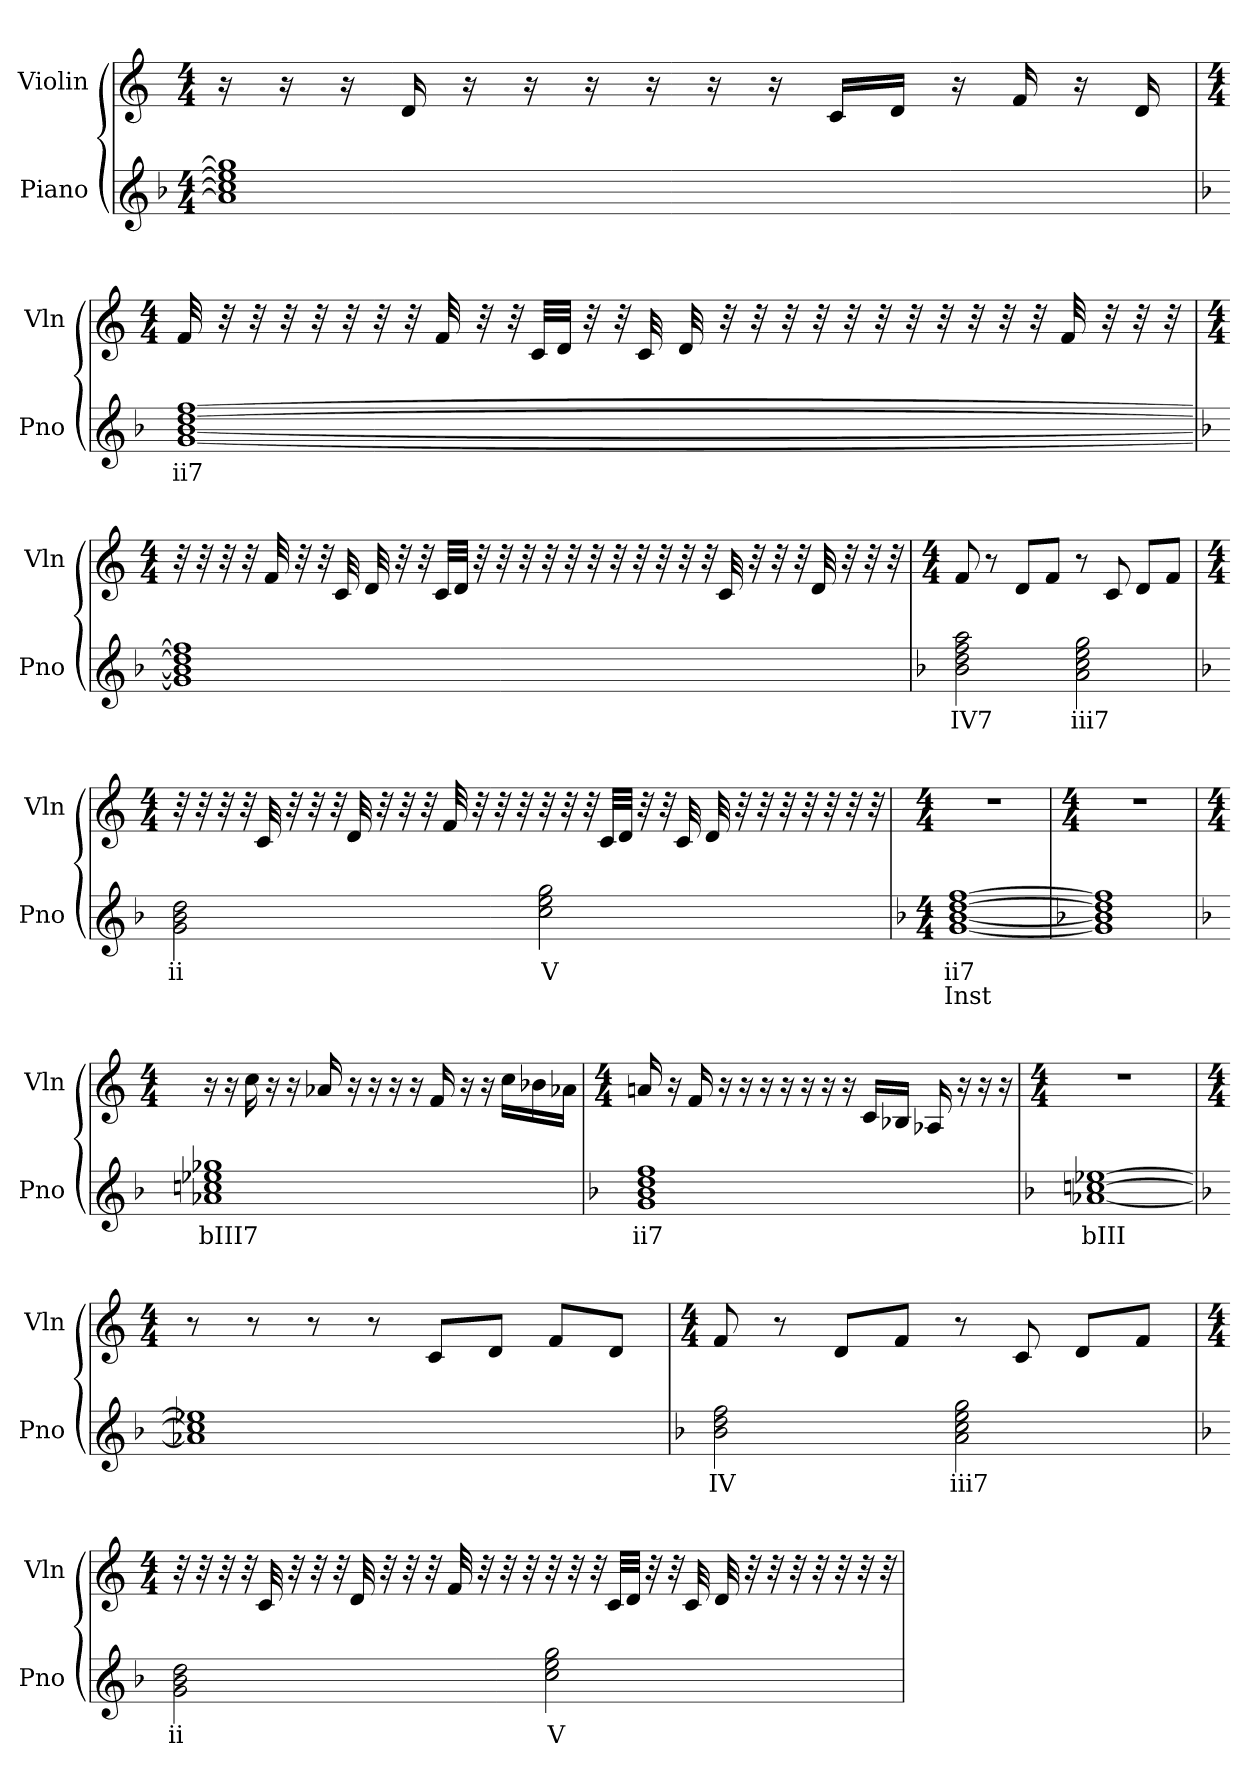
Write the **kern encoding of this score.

**kern	**text	**text	**kern
*part2	*part2	*part2	*part1
*staff2	*staff2	*staff2	*staff1
*I"Piano	*	*	*I"Violin
*I'Pno	*	*	*I'Vln
*k[b-]	*	*	*
*F:	*	*	*
*M4/4	*	*	*M4/4
=	=	=	=
1a] 1cc] 1ee] 1gg]	.	.	16r
.	.	.	16r
.	.	.	16r
.	.	.	16d
.	.	.	16r
.	.	.	16r
.	.	.	16r
.	.	.	16r
.	.	.	16r
.	.	.	16r
.	.	.	16cLL
.	.	.	16dJJ
.	.	.	16r
.	.	.	16f
.	.	.	16r
.	.	.	16d
=	=	=	=
*k[b-]	*	*	*
*F:	*	*	*
*	*	*	*M4/4
[1g [1b- [1dd [1ff	ii7	.	32f
.	.	.	32r
.	.	.	32r
.	.	.	32r
.	.	.	32r
.	.	.	32r
.	.	.	32r
.	.	.	32r
.	.	.	32f
.	.	.	32r
.	.	.	32r
.	.	.	32cLLL
.	.	.	32dJJJ
.	.	.	32r
.	.	.	32r
.	.	.	32c
.	.	.	32d
.	.	.	32r
.	.	.	32r
.	.	.	32r
.	.	.	32r
.	.	.	32r
.	.	.	32r
.	.	.	32r
.	.	.	32r
.	.	.	32r
.	.	.	32r
.	.	.	32r
.	.	.	32f
.	.	.	32r
.	.	.	32r
.	.	.	32r
=	=	=	=
*k[b-]	*	*	*
*F:	*	*	*
*	*	*	*M4/4
1g] 1b-] 1dd] 1ff]	.	.	32r
.	.	.	32r
.	.	.	32r
.	.	.	32r
.	.	.	32f
.	.	.	32r
.	.	.	32r
.	.	.	32c
.	.	.	32d
.	.	.	32r
.	.	.	32r
.	.	.	32cLLL
.	.	.	32dJJJ
.	.	.	32r
.	.	.	32r
.	.	.	32r
.	.	.	32r
.	.	.	32r
.	.	.	32r
.	.	.	32r
.	.	.	32r
.	.	.	32r
.	.	.	32r
.	.	.	32r
.	.	.	32c
.	.	.	32r
.	.	.	32r
.	.	.	32r
.	.	.	32d
.	.	.	32r
.	.	.	32r
.	.	.	32r
=	=	=	=
*k[b-]	*	*	*
*F:	*	*	*
*	*	*	*M4/4
2b- 2dd 2ff 2aa	IV7	.	8f
.	.	.	8r
.	.	.	8dL
.	.	.	8fJ
2a 2cc 2ee 2gg	iii7	.	8r
.	.	.	8c
.	.	.	8dL
.	.	.	8fJ
=	=	=	=
*k[b-]	*	*	*
*F:	*	*	*
*	*	*	*M4/4
2g 2b- 2dd	ii	.	32r
.	.	.	32r
.	.	.	32r
.	.	.	32r
.	.	.	32c
.	.	.	32r
.	.	.	32r
.	.	.	32r
.	.	.	32d
.	.	.	32r
.	.	.	32r
.	.	.	32r
.	.	.	32f
.	.	.	32r
.	.	.	32r
.	.	.	32r
2cc 2ee 2gg	V	.	32r
.	.	.	32r
.	.	.	32r
.	.	.	32cLLL
.	.	.	32dJJJ
.	.	.	32r
.	.	.	32r
.	.	.	32c
.	.	.	32d
.	.	.	32r
.	.	.	32r
.	.	.	32r
.	.	.	32r
.	.	.	32r
.	.	.	32r
.	.	.	32r
=	=	=	=
*k[b-]	*	*	*
*F:	*	*	*
*M4/4	*	*	*M4/4
[1g [1b- [1dd [1ff	ii7	Inst	1r
=	=	=	=
*k[b-]	*	*	*
*F:	*	*	*
*	*	*	*M4/4
1g] 1b-] 1dd] 1ff]	.	.	1r
=	=	=	=
*k[b-]	*	*	*
*F:	*	*	*
*	*	*	*M4/4
1a-X 1ccn 1ee-X 1gg-X	bIII7	.	16r
.	.	.	16r
.	.	.	16cc
.	.	.	16r
.	.	.	16r
.	.	.	16a-X
.	.	.	16r
.	.	.	16r
.	.	.	16r
.	.	.	16r
.	.	.	16f
.	.	.	16r
.	.	.	16r
.	.	.	16ccLL
.	.	.	16b-X
.	.	.	16a-XJJ
=	=	=	=
*k[b-]	*	*	*
*F:	*	*	*
*	*	*	*M4/4
1g 1b- 1dd 1ff	ii7	.	16an
.	.	.	16r
.	.	.	16f
.	.	.	16r
.	.	.	16r
.	.	.	16r
.	.	.	16r
.	.	.	16r
.	.	.	16r
.	.	.	16r
.	.	.	16cLL
.	.	.	16B-XJJ
.	.	.	16A-X
.	.	.	16r
.	.	.	16r
.	.	.	16r
=	=	=	=
*k[b-]	*	*	*
*F:	*	*	*
*	*	*	*M4/4
[1a-X [1ccn [1ee-X	bIII	.	1r
=	=	=	=
*k[b-]	*	*	*
*F:	*	*	*
*	*	*	*M4/4
1a-X] 1ccn] 1ee-X]	.	.	8r
.	.	.	8r
.	.	.	8r
.	.	.	8r
.	.	.	8cL
.	.	.	8dJ
.	.	.	8fL
.	.	.	8dJ
=	=	=	=
*k[b-]	*	*	*
*F:	*	*	*
*	*	*	*M4/4
2b- 2dd 2ff	IV	.	8f
.	.	.	8r
.	.	.	8dL
.	.	.	8fJ
2a 2cc 2ee 2gg	iii7	.	8r
.	.	.	8c
.	.	.	8dL
.	.	.	8fJ
=	=	=	=
*k[b-]	*	*	*
*F:	*	*	*
*	*	*	*M4/4
2g 2b- 2dd	ii	.	32r
.	.	.	32r
.	.	.	32r
.	.	.	32r
.	.	.	32c
.	.	.	32r
.	.	.	32r
.	.	.	32r
.	.	.	32d
.	.	.	32r
.	.	.	32r
.	.	.	32r
.	.	.	32f
.	.	.	32r
.	.	.	32r
.	.	.	32r
2cc 2ee 2gg	V	.	32r
.	.	.	32r
.	.	.	32r
.	.	.	32cLLL
.	.	.	32dJJJ
.	.	.	32r
.	.	.	32r
.	.	.	32c
.	.	.	32d
.	.	.	32r
.	.	.	32r
.	.	.	32r
.	.	.	32r
.	.	.	32r
.	.	.	32r
.	.	.	32r
=	=	=	=
*-	*-	*-	*-
